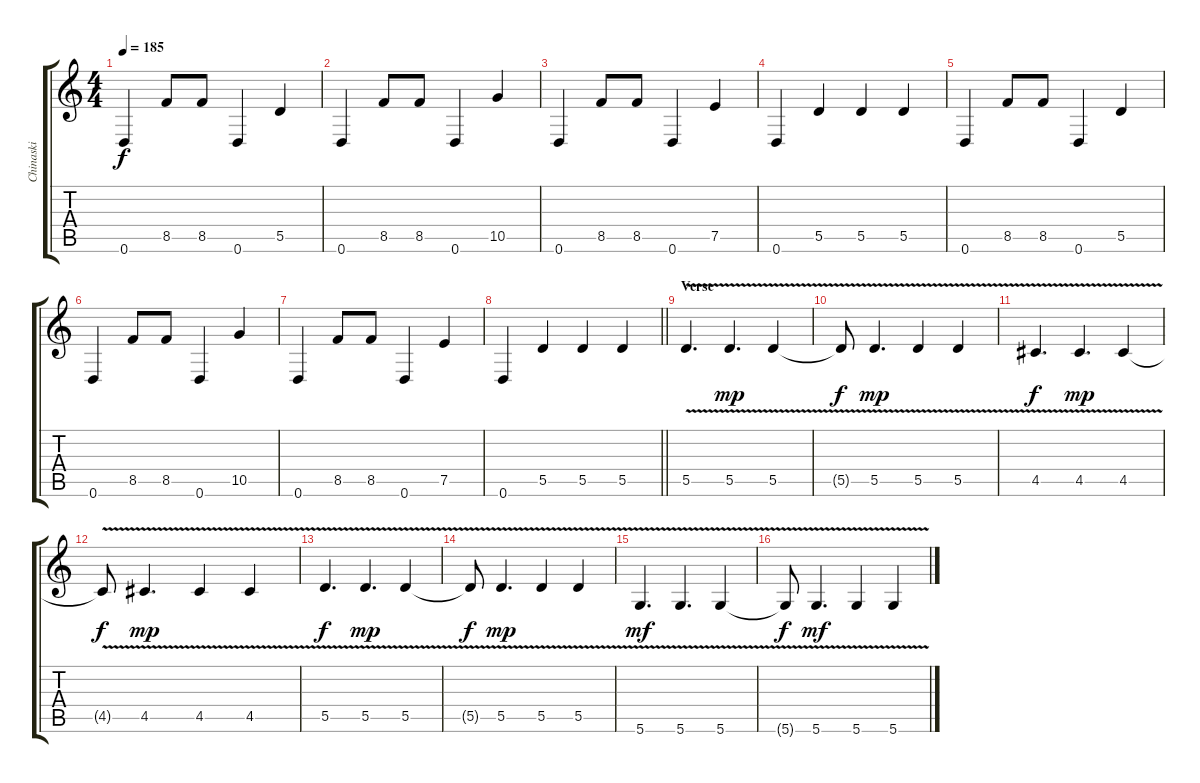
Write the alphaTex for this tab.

\track ("Chinaski" "Chinaski") {instrument overdrivenguitar}
\staff {score tabs}
\tuning (E4 B3 G3 D3 A2 D2) {hide}
\ts (4 4)
\tempo 185
\clef g2
\ks c
0.6.4{dy f} 8.5.8 8.5.8 0.6.4 5.5.4 |
0.6.4 8.5.8 8.5.8 0.6.4 10.5.4 |
0.6.4 8.5.8 8.5.8 0.6.4 7.5.4 |
0.6.4 5.5.4 5.5.4 5.5.4 |
0.6.4 8.5.8 8.5.8 0.6.4 5.5.4 |
0.6.4 8.5.8 8.5.8 0.6.4 10.5.4 |
0.6.4 8.5.8 8.5.8 0.6.4 7.5.4 |
\barLineRight lightlight
0.6.4 5.5.4 5.5.4 5.5.4 |
\section ("" "Verse")
5.5{v}.4{d} 5.5{v}.4{d dy mp} 5.5{v}.4 |
5.5{t}.8{dy f} 5.5{v}.4{d dy mp} 5.5{v}.4 5.5{v}.4 |
4.5{v}.4{d dy f} 4.5{v}.4{d dy mp} 4.5{v}.4 |
4.5{t}.8{dy f} 4.5{v}.4{d dy mp} 4.5{v}.4 4.5{v}.4 |
5.5{v}.4{d dy f} 5.5{v}.4{d dy mp} 5.5{v}.4 |
5.5{t}.8{dy f} 5.5{v}.4{d dy mp} 5.5{v}.4 5.5{v}.4 |
5.6{v}.4{d dy mf} 5.6{v}.4{d} 5.6{v}.4 |
5.6{t}.8{dy f} 5.6{v}.4{d dy mf} 5.6{v}.4 5.6{v}.4
